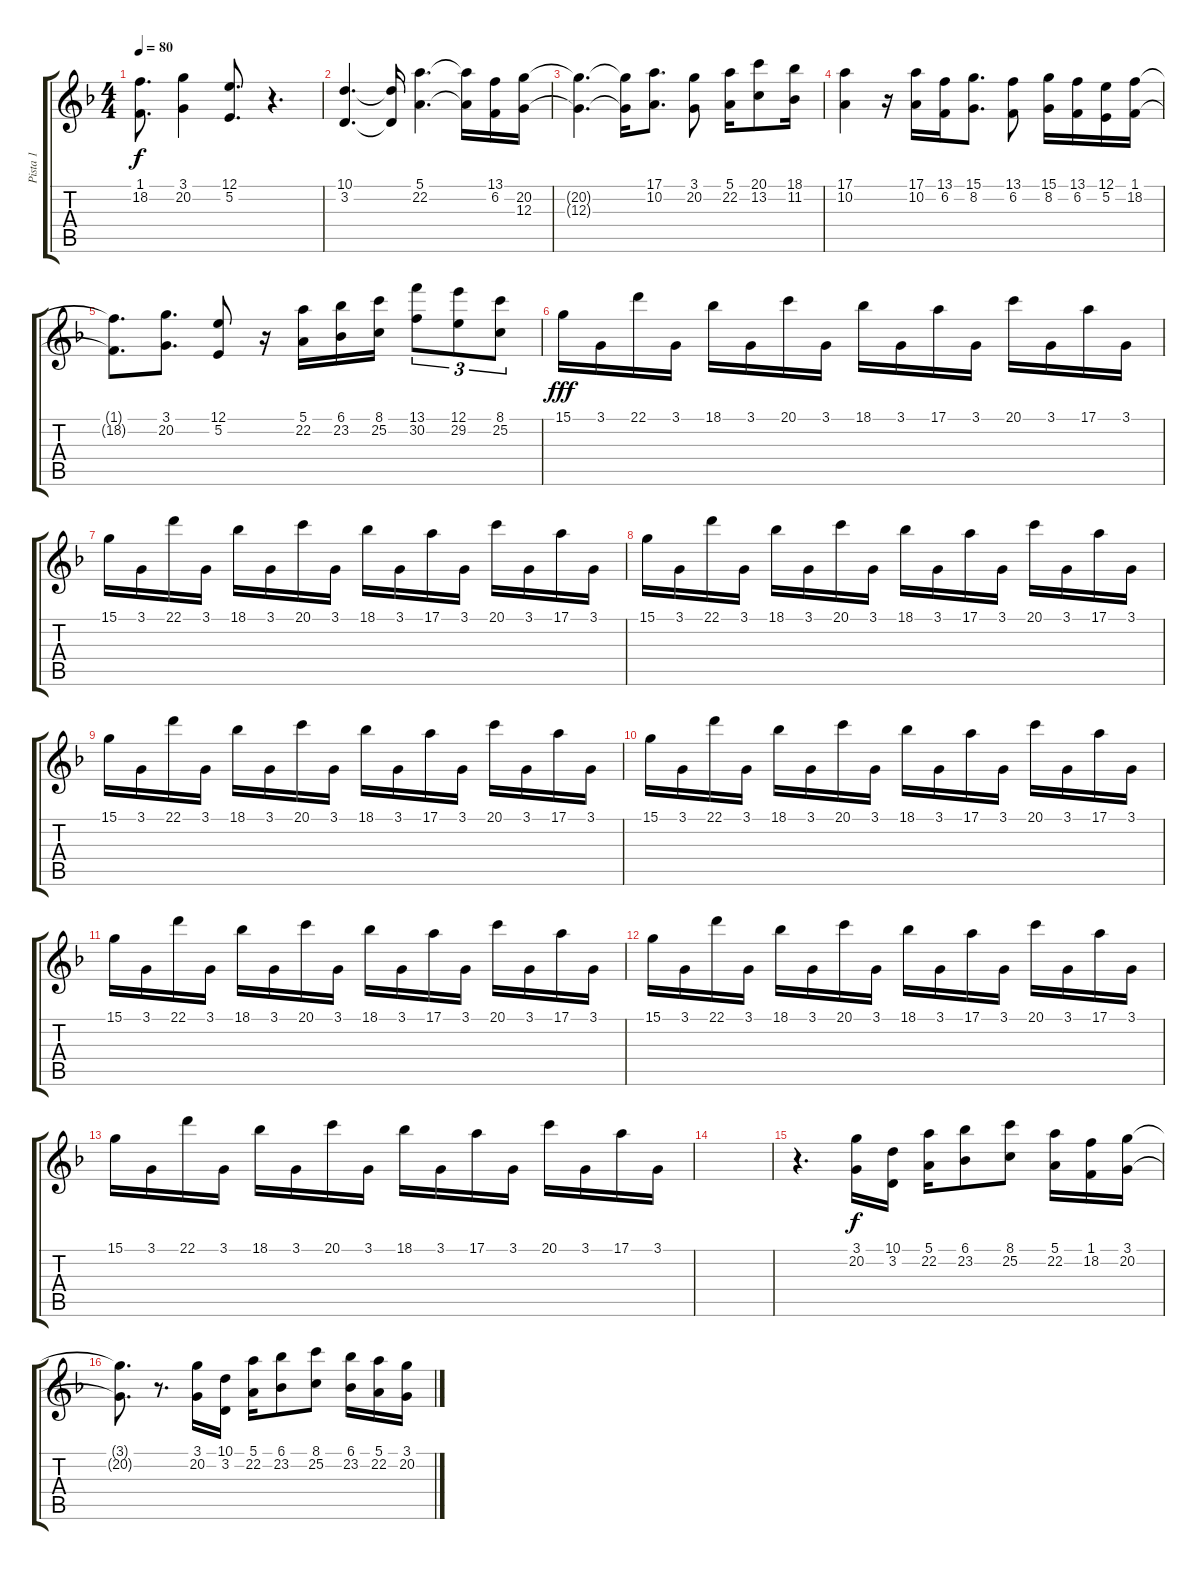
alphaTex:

\track ("Pista 1" "Pista 1") {instrument clavinet}
\staff {score tabs}
\tuning (E4 B3 G3 D3 A2 E2) {hide}
\ts (4 4)
\tempo 80
\clef g2
\ks f
(1.1{t} 18.2{t}).8{d dy f} (3.1 20.2).4 (12.1 5.2).8{d} r.4{d} |
(10.1 3.2).4{d} (10.1{t} 3.2{t}).16 (5.1 22.2).4{d} (5.1{t} 22.2{t}).16 (13.1 6.2).16 (20.2 12.3).16 |
(20.2{t} 12.3{t}).4{d} (20.2{t} 12.3{t}).16 (17.1 10.2).8{d} (3.1 20.2).8 (5.1 22.2).16 (20.1 13.2).8 (18.1 11.2).16 |
(17.1 10.2).4 r.16 (17.1 10.2).16 (13.1 6.2).16 (15.1 8.2).8{d} (13.1 6.2).8 (15.1 8.2).16 (13.1 6.2).16 (12.1 5.2).16 (1.1 18.2).16 |
(1.1{t} 18.2{t}).8{d} (3.1 20.2).8{d} (12.1 5.2).8 r.16 (5.1 22.2).16 (6.1 23.2).16 (8.1 25.2).16 (13.1 30.2).8{tu (3 2)} (12.1 29.2).8{tu (3 2)} (8.1 25.2).8{tu (3 2)} |
15.1.16{dy fff instrument clavinet} 3.1.16 22.1.16 3.1.16 18.1.16 3.1.16 20.1.16 3.1.16 18.1.16 3.1.16 17.1.16 3.1.16 20.1.16 3.1.16 17.1.16 3.1.16 |
15.1.16 3.1.16 22.1.16 3.1.16 18.1.16 3.1.16 20.1.16 3.1.16 18.1.16 3.1.16 17.1.16 3.1.16 20.1.16 3.1.16 17.1.16 3.1.16 |
15.1.16 3.1.16 22.1.16 3.1.16 18.1.16 3.1.16 20.1.16 3.1.16 18.1.16 3.1.16 17.1.16 3.1.16 20.1.16 3.1.16 17.1.16 3.1.16 |
15.1.16 3.1.16 22.1.16 3.1.16 18.1.16 3.1.16 20.1.16 3.1.16 18.1.16 3.1.16 17.1.16 3.1.16 20.1.16 3.1.16 17.1.16 3.1.16 |
15.1.16 3.1.16 22.1.16 3.1.16 18.1.16 3.1.16 20.1.16 3.1.16 18.1.16 3.1.16 17.1.16 3.1.16 20.1.16 3.1.16 17.1.16 3.1.16 |
15.1.16 3.1.16 22.1.16 3.1.16 18.1.16 3.1.16 20.1.16 3.1.16 18.1.16 3.1.16 17.1.16 3.1.16 20.1.16 3.1.16 17.1.16 3.1.16 |
15.1.16 3.1.16 22.1.16 3.1.16 18.1.16 3.1.16 20.1.16 3.1.16 18.1.16 3.1.16 17.1.16 3.1.16 20.1.16 3.1.16 17.1.16 3.1.16 |
15.1.16 3.1.16 22.1.16 3.1.16 18.1.16 3.1.16 20.1.16 3.1.16 18.1.16 3.1.16 17.1.16 3.1.16 20.1.16 3.1.16 17.1.16 3.1.16 |
|
r.4{d instrument lead2sawtooth} (3.1 20.2).16{dy f} (10.1 3.2).16 (5.1 22.2).16 (6.1 23.2).8 (8.1 25.2).8 (5.1 22.2).16 (1.1 18.2).16 (3.1 20.2).16 |
(3.1{t} 20.2{t}).8{d} r.8{d} (3.1 20.2).16 (10.1 3.2).16 (5.1 22.2).16 (6.1 23.2).8 (8.1 25.2).8 (6.1 23.2).16 (5.1 22.2).16 (3.1 20.2).16
